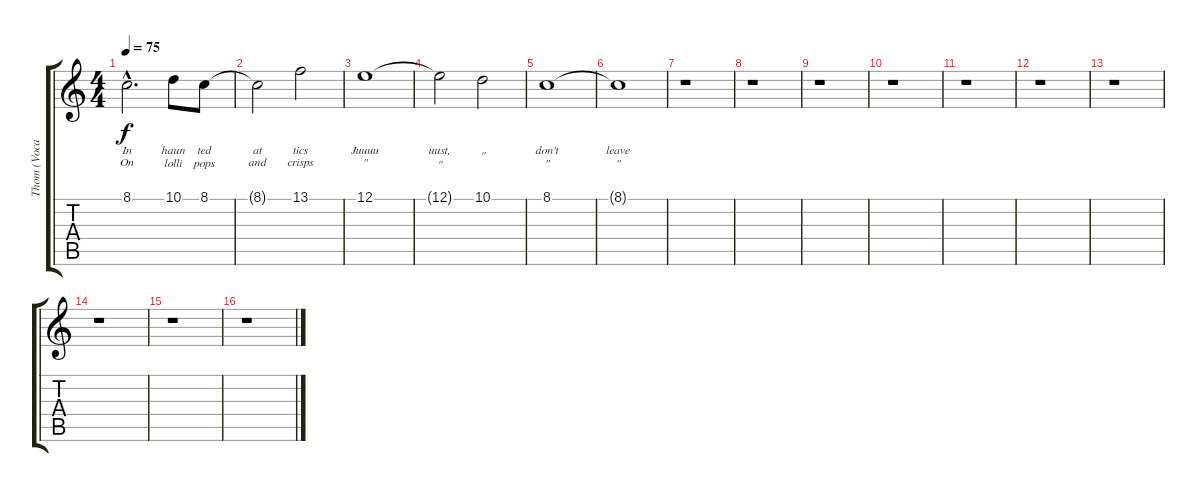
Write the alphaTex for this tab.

\track ("Thom (Vocals)" "Thom (Voca") {instrument clarinet}
\staff {score tabs}
\tuning (E4 B3 G3 D3 A2 E2) {hide}
\ts (4 4)
\tempo 75
\clef g2
\ks c
8.1{hac}.2{d lyrics (0 "In") lyrics (1 "On") lyrics (2 "") lyrics (3 "") lyrics (4 "") dy f} 10.1.8{lyrics (0 "haun") lyrics (1 "lolli") lyrics (2 "") lyrics (3 "") lyrics (4 "")} 8.1.8{lyrics (0 "ted") lyrics (1 "pops") lyrics (2 "") lyrics (3 "") lyrics (4 "")} |
8.1{t}.2{lyrics (0 "at") lyrics (1 "and") lyrics (2 "") lyrics (3 "") lyrics (4 "")} 13.1.2{lyrics (0 "tics") lyrics (1 "crisps") lyrics (2 "") lyrics (3 "") lyrics (4 "")} |
12.1.1{lyrics (0 "Juuuu") lyrics (1 "\"") lyrics (2 "") lyrics (3 "") lyrics (4 "")} |
12.1{t}.2{lyrics (0 "uust,") lyrics (1 "\"") lyrics (2 "") lyrics (3 "") lyrics (4 "")} 10.1.2{lyrics (0 "") lyrics (1 "\"") lyrics (2 "") lyrics (3 "") lyrics (4 "")} |
8.1.1{lyrics (0 "don't") lyrics (1 "\"") lyrics (2 "") lyrics (3 "") lyrics (4 "")} |
8.1{t}.1{lyrics (0 "leave") lyrics (1 "\"") lyrics (2 "") lyrics (3 "") lyrics (4 "")} |
r.1 |
r.1 |
r.1 |
r.1 |
r.1 |
r.1 |
r.1 |
r.1 |
r.1 |
r.1
